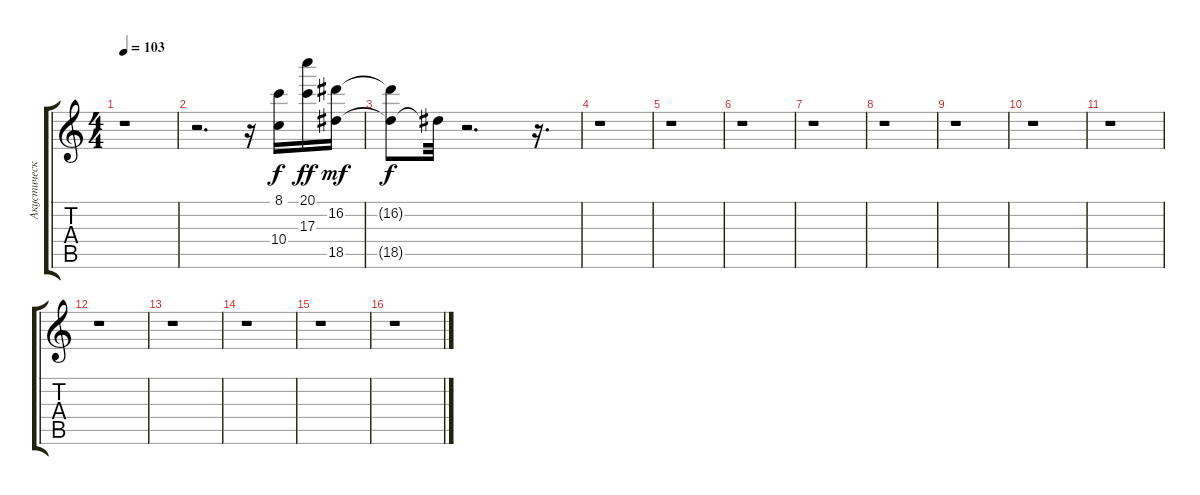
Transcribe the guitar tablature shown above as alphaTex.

\track ("Акустический Гранд Роял" "Акустическ") {instrument distortionguitar}
\staff {score tabs}
\tuning (E4 B3 G3 D3 A2 E2) {hide}
\ts (4 4)
\tempo 103
\clef g2
\ks c
r.1{dy f} |
r.2{d} r.16 (8.1 10.4).16 (20.1 17.3).16{dy ff} (16.2 18.5).16{dy mf} |
(16.2{t} 18.5{t}).8{dy f} 18.5{t}.32 r.2{d} r.16{d} |
r.1 |
r.1 |
r.1 |
r.1 |
r.1 |
r.1 |
r.1 |
r.1 |
r.1 |
r.1 |
r.1 |
r.1 |
r.1
